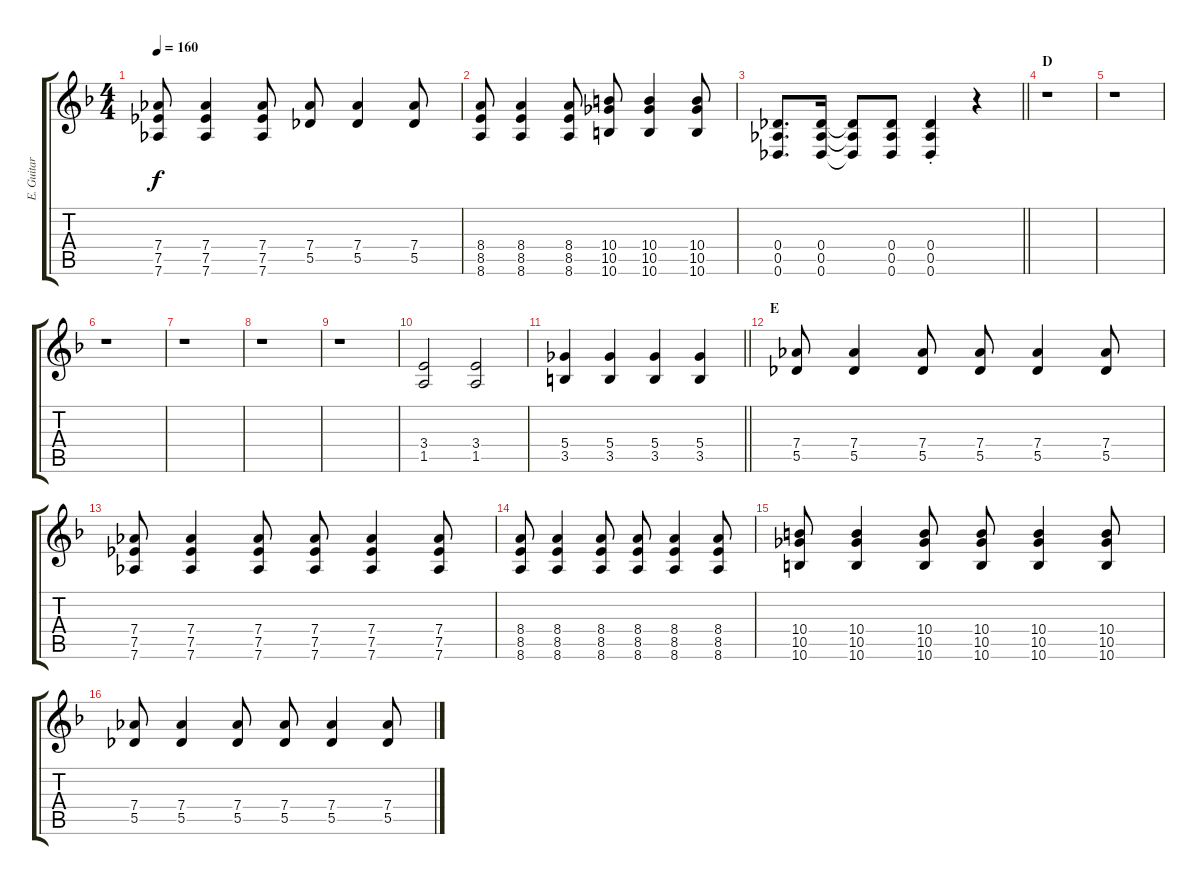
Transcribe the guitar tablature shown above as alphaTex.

\track ("E. Guitar II" "E. Guitar ") {instrument distortionguitar}
\staff {score tabs}
\tuning (Eb4 Bb3 Gb3 Db3 Ab2 Db2) {hide}
\ts (4 4)
\tempo 160
\clef g2
\ks f
(7.4 7.5 7.6).8{dy f} (7.4 7.5 7.6).4 (7.4 7.5 7.6).8 (7.4 5.5).8 (7.4 5.5).4 (7.4 5.5).8 |
(8.4 8.5 8.6).8 (8.4 8.5 8.6).4 (8.4 8.5 8.6).8 (10.4 10.5 10.6).8 (10.4 10.5 10.6).4 (10.4 10.5 10.6).8 |
\barLineRight lightlight
(0.4 0.5 0.6).8{d} (0.4 0.5 0.6).16 (0.4{t} 0.5{t} 0.6{t}).8 (0.4 0.5 0.6).8 (0.4{st} 0.5{st} 0.6{st}).4 r.4 |
\section ("" "D")
r.1 |
r.1 |
r.1 |
r.1 |
r.1 |
r.1 |
(3.4 1.5).2 (3.4 1.5).2 |
\barLineRight lightlight
(5.4 3.5).4 (5.4 3.5).4 (5.4 3.5).4 (5.4 3.5).4 |
\section ("" "E")
(7.4 5.5).8 (7.4 5.5).4 (7.4 5.5).8 (7.4 5.5).8 (7.4 5.5).4 (7.4 5.5).8 |
(7.4 7.5 7.6).8 (7.4 7.5 7.6).4 (7.4 7.5 7.6).8 (7.4 7.5 7.6).8 (7.4 7.5 7.6).4 (7.4 7.5 7.6).8 |
(8.4 8.5 8.6).8 (8.4 8.5 8.6).4 (8.4 8.5 8.6).8 (8.4 8.5 8.6).8 (8.4 8.5 8.6).4 (8.4 8.5 8.6).8 |
(10.4 10.5 10.6).8 (10.4 10.5 10.6).4 (10.4 10.5 10.6).8 (10.4 10.5 10.6).8 (10.4 10.5 10.6).4 (10.4 10.5 10.6).8 |
(7.4 5.5).8 (7.4 5.5).4 (7.4 5.5).8 (7.4 5.5).8 (7.4 5.5).4 (7.4 5.5).8
